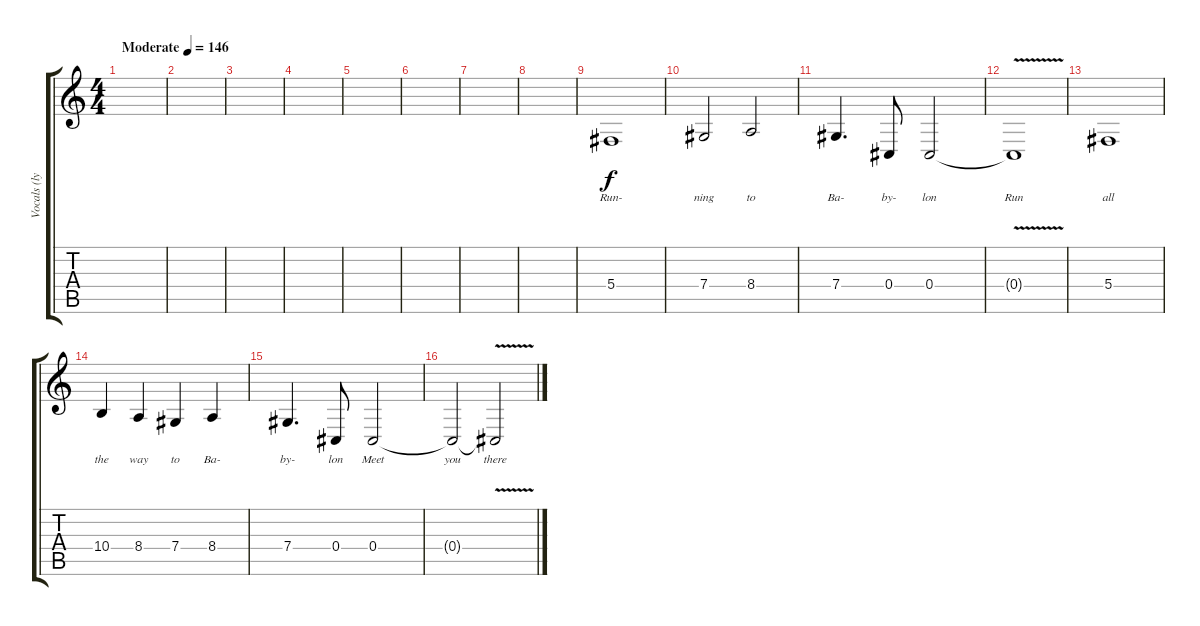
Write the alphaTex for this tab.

\track ("Vocals (lyrics)" "Vocals (ly") {instrument sopranosax}
\staff {score tabs}
\tuning (Eb4 Bb3 Gb3 Db3 Ab2 Db2) {hide}
\ts (4 4)
\tempo (146 "Moderate")
\clef g2
\ks c
|
|
|
|
|
|
|
|
5.4.1{lyrics (0 "Run-") lyrics (1 "") lyrics (2 "") lyrics (3 "") lyrics (4 "")} |
7.4.2{lyrics (0 "ning") lyrics (1 "") lyrics (2 "") lyrics (3 "") lyrics (4 "")} 8.4.2{lyrics (0 "to") lyrics (1 "") lyrics (2 "") lyrics (3 "") lyrics (4 "")} |
7.4.4{d lyrics (0 "Ba-") lyrics (1 "") lyrics (2 "") lyrics (3 "") lyrics (4 "")} 0.4.8{lyrics (0 "by-") lyrics (1 "") lyrics (2 "") lyrics (3 "") lyrics (4 "")} 0.4.2{lyrics (0 "lon") lyrics (1 "") lyrics (2 "") lyrics (3 "") lyrics (4 "")} |
0.4{v t}.1{lyrics (0 "Run") lyrics (1 "") lyrics (2 "") lyrics (3 "") lyrics (4 "")} |
5.4.1{lyrics (0 "all") lyrics (1 "") lyrics (2 "") lyrics (3 "") lyrics (4 "")} |
10.4.4{lyrics (0 "the") lyrics (1 "") lyrics (2 "") lyrics (3 "") lyrics (4 "")} 8.4.4{lyrics (0 "way") lyrics (1 "") lyrics (2 "") lyrics (3 "") lyrics (4 "")} 7.4.4{lyrics (0 "to") lyrics (1 "") lyrics (2 "") lyrics (3 "") lyrics (4 "")} 8.4.4{lyrics (0 "Ba-") lyrics (1 "") lyrics (2 "") lyrics (3 "") lyrics (4 "")} |
7.4.4{d lyrics (0 "by-") lyrics (1 "") lyrics (2 "") lyrics (3 "") lyrics (4 "")} 0.4.8{lyrics (0 "lon") lyrics (1 "") lyrics (2 "") lyrics (3 "") lyrics (4 "")} 0.4.2{lyrics (0 "Meet") lyrics (1 "") lyrics (2 "") lyrics (3 "") lyrics (4 "")} |
0.4{t}.2{lyrics (0 "you") lyrics (1 "") lyrics (2 "") lyrics (3 "") lyrics (4 "")} 0.4{v t}.2{lyrics (0 "there") lyrics (1 "") lyrics (2 "") lyrics (3 "") lyrics (4 "")}
